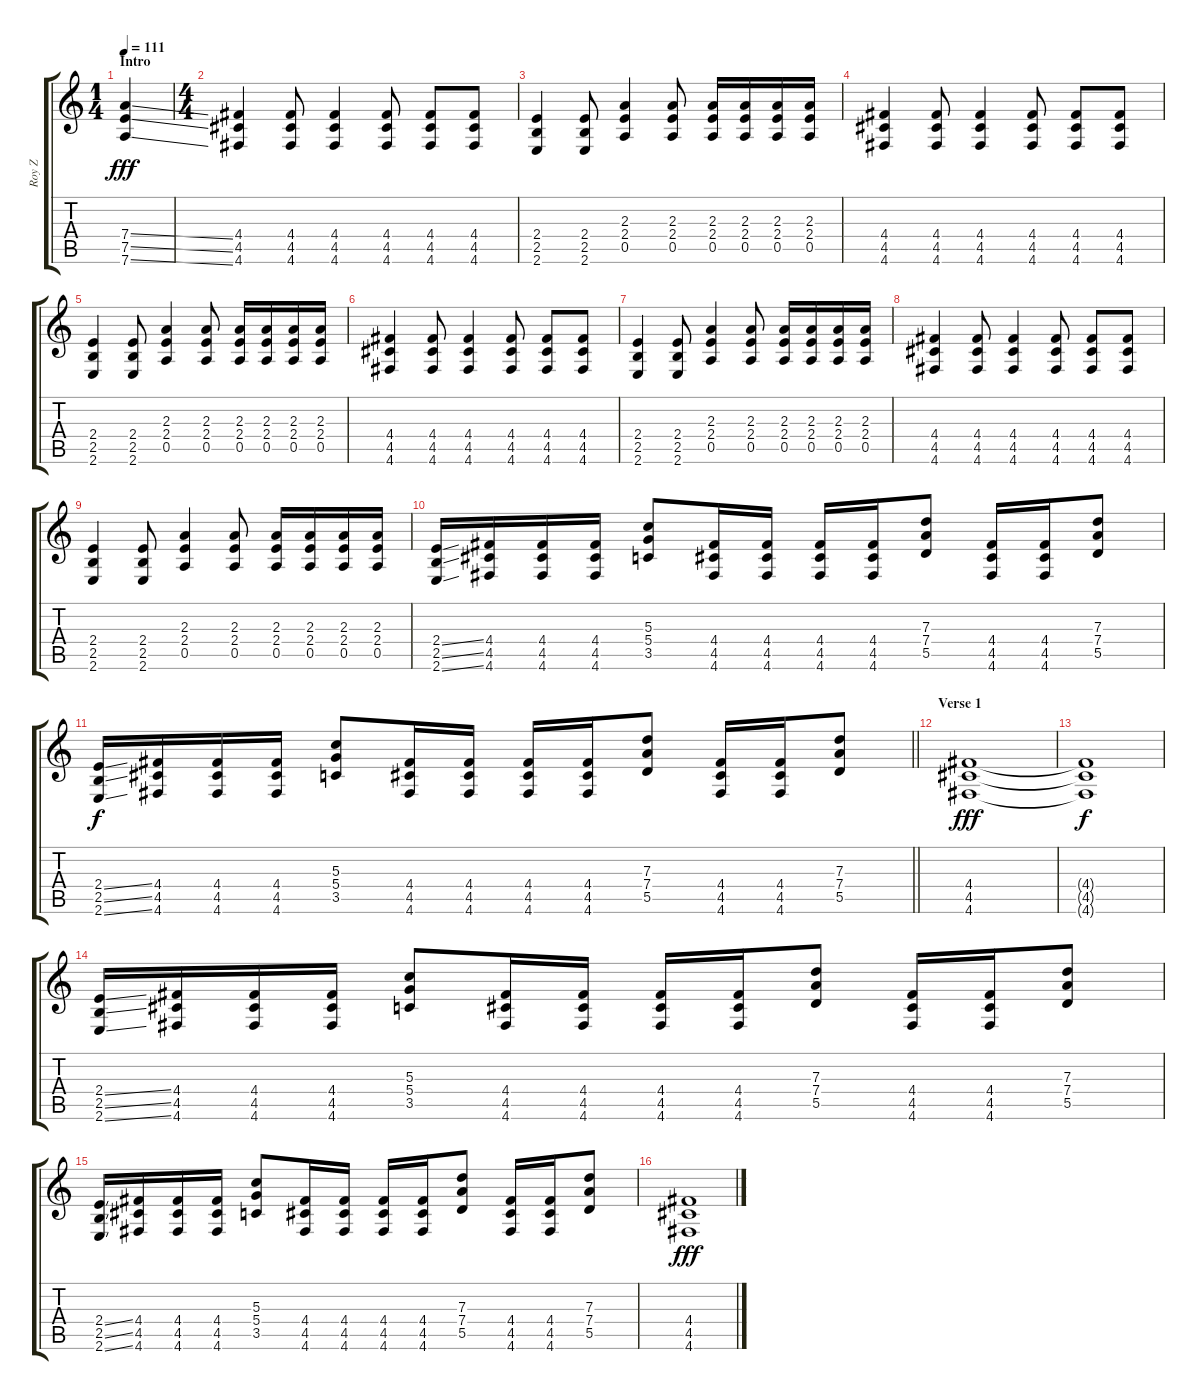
\track ("Roy Z" "Roy Z") {instrument overdrivenguitar}
\staff {score tabs}
\tuning (E4 B3 G3 D3 A2 D2) {hide}
\ts (1 4)
\section ("" "Intro")
\tempo 111
\clef g2
\ks c
(7.4{ss} 7.5{ss} 7.6{ss}).4{dy fff instrument overdrivenguitar} |
\ts (4 4)
(4.4 4.5 4.6).4 (4.4 4.5 4.6).8 (4.4 4.5 4.6).4 (4.4 4.5 4.6).8 (4.4 4.5 4.6).8 (4.4 4.5 4.6).8 |
(2.4 2.5 2.6).4 (2.4 2.5 2.6).8 (2.3 2.4 0.5).4 (2.3 2.4 0.5).8 (2.3 2.4 0.5).16 (2.3 2.4 0.5).16 (2.3 2.4 0.5).16 (2.3 2.4 0.5).16 |
(4.4 4.5 4.6).4 (4.4 4.5 4.6).8 (4.4 4.5 4.6).4 (4.4 4.5 4.6).8 (4.4 4.5 4.6).8 (4.4 4.5 4.6).8 |
(2.4 2.5 2.6).4 (2.4 2.5 2.6).8 (2.3 2.4 0.5).4 (2.3 2.4 0.5).8 (2.3 2.4 0.5).16 (2.3 2.4 0.5).16 (2.3 2.4 0.5).16 (2.3 2.4 0.5).16 |
(4.4 4.5 4.6).4 (4.4 4.5 4.6).8 (4.4 4.5 4.6).4 (4.4 4.5 4.6).8 (4.4 4.5 4.6).8 (4.4 4.5 4.6).8 |
(2.4 2.5 2.6).4 (2.4 2.5 2.6).8 (2.3 2.4 0.5).4 (2.3 2.4 0.5).8 (2.3 2.4 0.5).16 (2.3 2.4 0.5).16 (2.3 2.4 0.5).16 (2.3 2.4 0.5).16 |
(4.4 4.5 4.6).4 (4.4 4.5 4.6).8 (4.4 4.5 4.6).4 (4.4 4.5 4.6).8 (4.4 4.5 4.6).8 (4.4 4.5 4.6).8 |
(2.4 2.5 2.6).4 (2.4 2.5 2.6).8 (2.3 2.4 0.5).4 (2.3 2.4 0.5).8 (2.3 2.4 0.5).16 (2.3 2.4 0.5).16 (2.3 2.4 0.5).16 (2.3 2.4 0.5).16 |
(2.4{ss} 2.5{ss} 2.6{ss}).16 (4.4 4.5 4.6).16 (4.4 4.5 4.6).16 (4.4 4.5 4.6).16 (5.3 5.4 3.5).8 (4.4 4.5 4.6).16 (4.4 4.5 4.6).16 (4.4 4.5 4.6).16 (4.4 4.5 4.6).16 (7.3 7.4 5.5).8 (4.4 4.5 4.6).16 (4.4 4.5 4.6).16 (7.3 7.4 5.5).8 |
\barLineRight lightlight
(2.4{ss} 2.5{ss} 2.6{ss}).16{dy f} (4.4 4.5 4.6).16 (4.4 4.5 4.6).16 (4.4 4.5 4.6).16 (5.3 5.4 3.5).8 (4.4 4.5 4.6).16 (4.4 4.5 4.6).16 (4.4 4.5 4.6).16 (4.4 4.5 4.6).16 (7.3 7.4 5.5).8 (4.4 4.5 4.6).16 (4.4 4.5 4.6).16 (7.3 7.4 5.5).8 |
\section ("" "Verse 1")
(4.4 4.5 4.6).1{dy fff} |
(4.4{t} 4.5{t} 4.6{t}).1{dy f} |
(2.4{ss} 2.5{ss} 2.6{ss}).16 (4.4 4.5 4.6).16 (4.4 4.5 4.6).16 (4.4 4.5 4.6).16 (5.3 5.4 3.5).8 (4.4 4.5 4.6).16 (4.4 4.5 4.6).16 (4.4 4.5 4.6).16 (4.4 4.5 4.6).16 (7.3 7.4 5.5).8 (4.4 4.5 4.6).16 (4.4 4.5 4.6).16 (7.3 7.4 5.5).8 |
(2.4{ss} 2.5{ss} 2.6{ss}).16 (4.4 4.5 4.6).16 (4.4 4.5 4.6).16 (4.4 4.5 4.6).16 (5.3 5.4 3.5).8 (4.4 4.5 4.6).16 (4.4 4.5 4.6).16 (4.4 4.5 4.6).16 (4.4 4.5 4.6).16 (7.3 7.4 5.5).8 (4.4 4.5 4.6).16 (4.4 4.5 4.6).16 (7.3 7.4 5.5).8 |
(4.4 4.5 4.6).1{dy fff}
